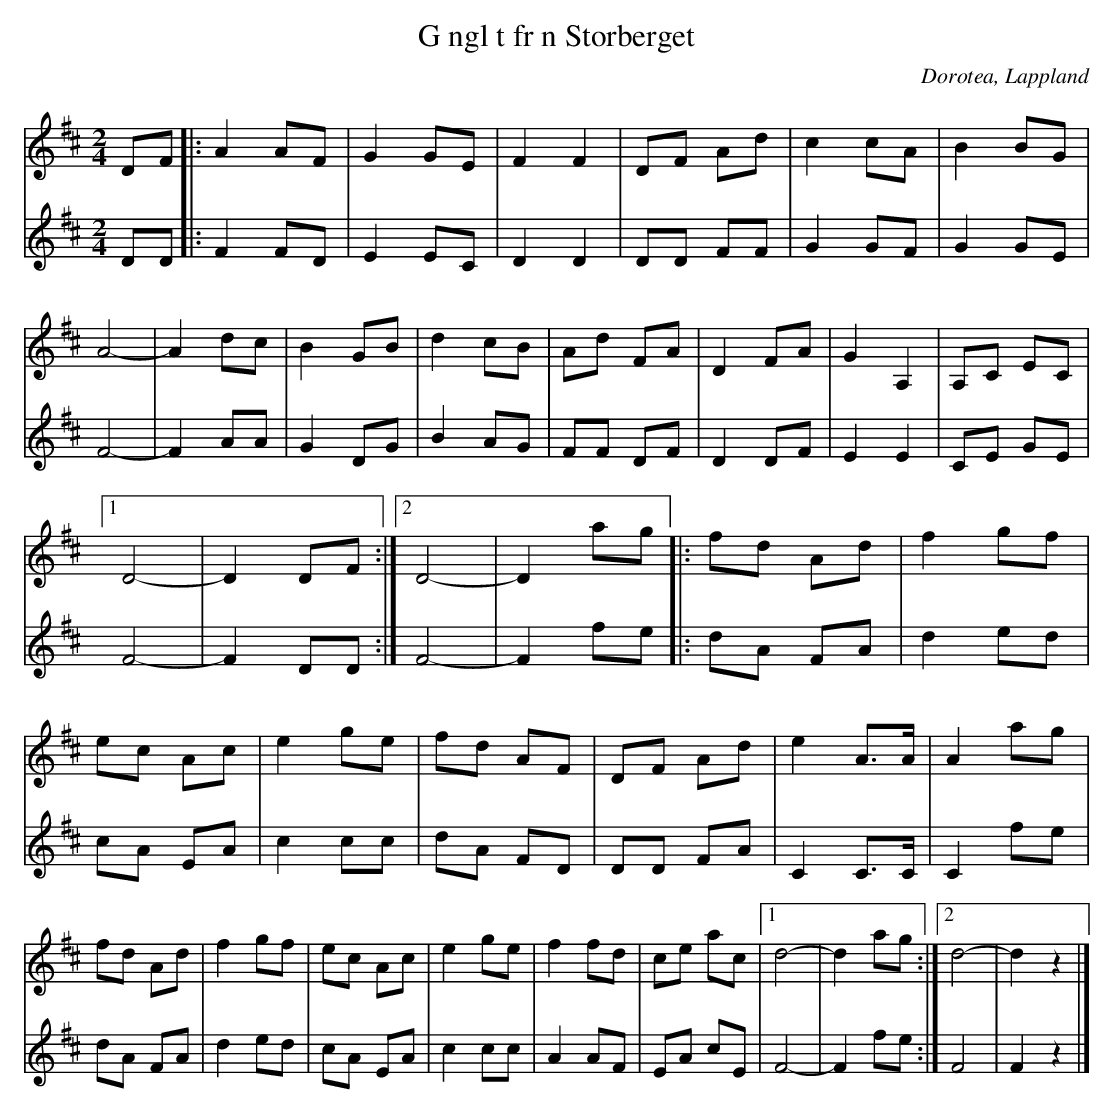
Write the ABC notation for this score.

X:1
T:G ngl t fr n Storberget
O:Dorotea, Lappland
M:2/4
L:1/8
V:1
K:D
DF|:A2 AF|G2 GE|F2 F2|DF Ad|c2 cA|B2 BG|A4-|A2 dc|B2 GB|d2 cB|Ad FA|D2 FA|G2 A,2|A,C EC|1 D4-|D2 DF:|2 D4-|D2 ag|:fd Ad|f2 gf|ec Ac|e2 ge|fd AF|DF Ad|e2 A>A|A2 ag|fd Ad|f2 gf|ec Ac|e2 ge|f2 fd|ce ac|1 d4-|d2 ag:|2 d4-|d2 z2|]
V:2
DD|:F2 FD|E2 EC| D2 D2| DD FF |G2 GF|G2 GE|F4-|F2 AA|G2 DG|B2 AG|FF DF|D2 DF|E2 E2|CE GE|1F4-|F2 DD:|2F4-|F2 fe|:dA FA|d2 ed|cA EA|c2 cc|dA FD |DD FA| C2 C>C|C2 fe|dA FA|d2 ed|cA EA|c2 cc|A2 AF|EA cE|1 F4-|F2 fe:|2 F4|F2 z2|]
